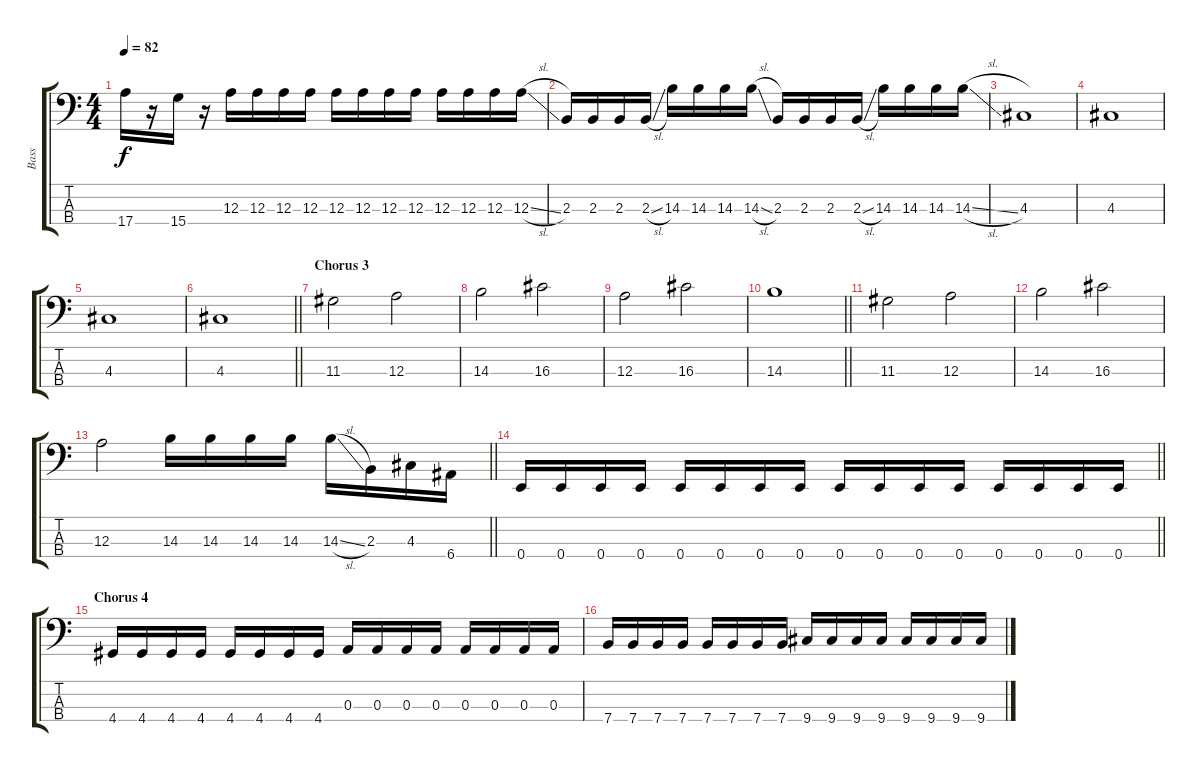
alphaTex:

\track ("Bass" "Bass") {instrument electricbassfinger}
\staff {score tabs}
\tuning (G2 D2 A1 E1) {hide}
\ts (4 4)
\tempo 82
\clef f4
\ks c
17.4.16{dy f} r.16 15.4.16 r.16 12.3.16 12.3.16 12.3.16 12.3.16 12.3.16 12.3.16 12.3.16 12.3.16 12.3.16 12.3.16 12.3.16 12.3{sl}.16 |
2.3.16 2.3.16 2.3.16 2.3{sl}.16 14.3.16 14.3.16 14.3.16 14.3{sl}.16 2.3.16 2.3.16 2.3.16 2.3{sl}.16 14.3.16 14.3.16 14.3.16 14.3{sl}.16 |
4.3.1 |
4.3.1 |
4.3.1 |
\barLineRight lightlight
4.3.1 |
\section ("" "Chorus 3")
11.3.2 12.3.2 |
14.3.2 16.3.2 |
12.3.2 16.3.2 |
\barLineRight lightlight
14.3.1 |
11.3.2 12.3.2 |
14.3.2 16.3.2 |
\barLineRight lightlight
12.3.2 14.3.16 14.3.16 14.3.16 14.3.16 14.3{sl}.16 2.3.16 4.3.16 6.4.16 |
\barLineRight lightlight
0.4.16 0.4.16 0.4.16 0.4.16 0.4.16 0.4.16 0.4.16 0.4.16 0.4.16 0.4.16 0.4.16 0.4.16 0.4.16 0.4.16 0.4.16 0.4.16 |
\section ("" "Chorus 4")
4.4.16 4.4.16 4.4.16 4.4.16 4.4.16 4.4.16 4.4.16 4.4.16 0.3.16 0.3.16 0.3.16 0.3.16 0.3.16 0.3.16 0.3.16 0.3.16 |
7.4.16 7.4.16 7.4.16 7.4.16 7.4.16 7.4.16 7.4.16 7.4.16 9.4.16 9.4.16 9.4.16 9.4.16 9.4.16 9.4.16 9.4.16 9.4.16
